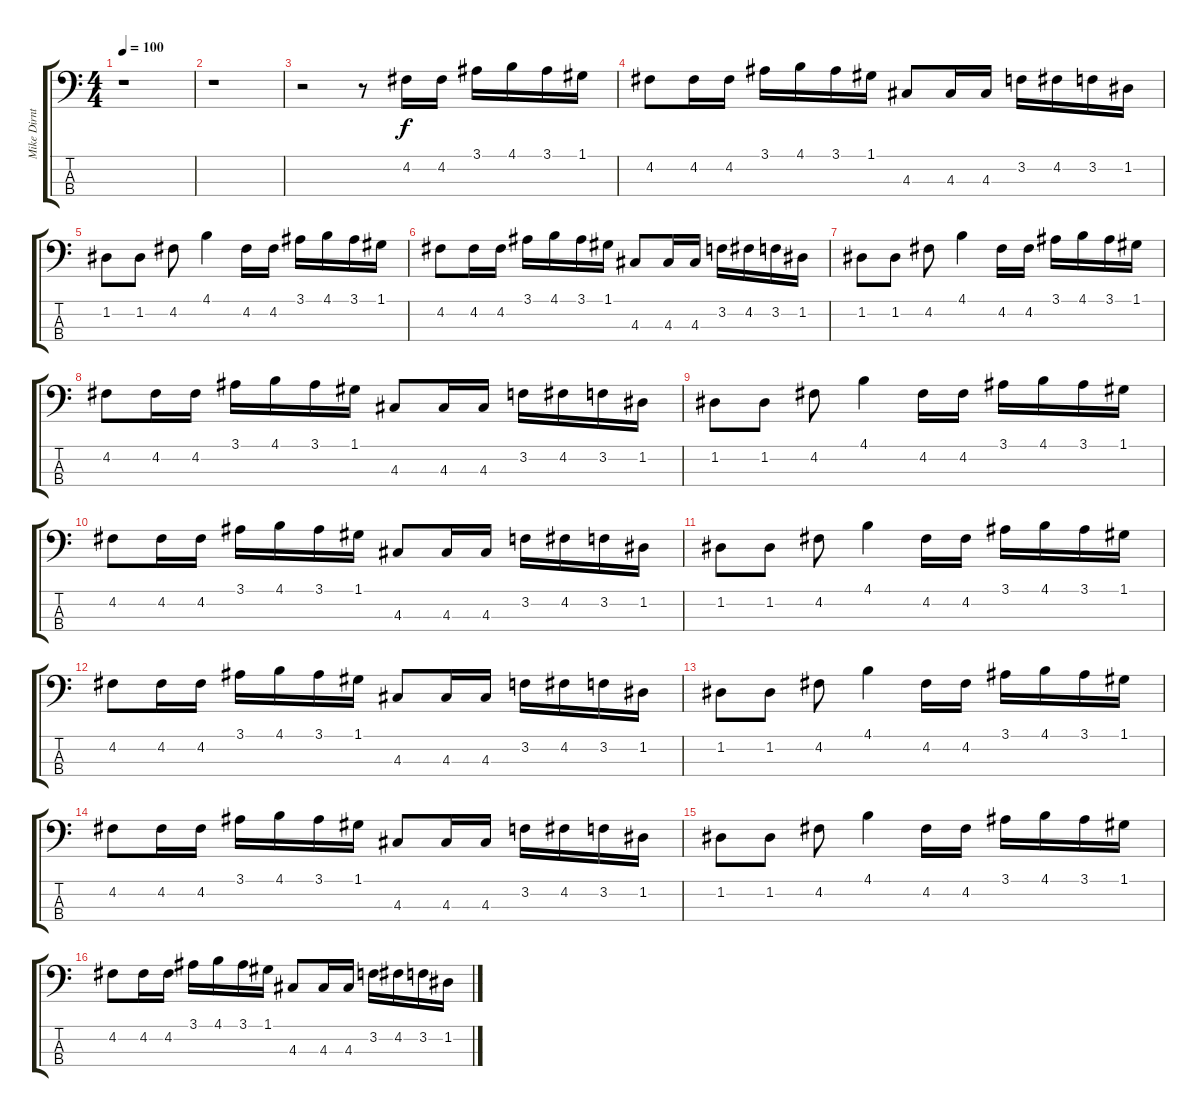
\track ("Mike Dirnt" "Mike Dirnt") {instrument electricbassfinger}
\staff {score tabs}
\tuning (G2 D2 A1 E1) {hide}
\ts (4 4)
\tempo 100
\clef f4
\ks c
r.1{dy f instrument electricbassfinger} |
r.1 |
r.2 r.8 4.2.16 4.2.16 3.1.16 4.1.16 3.1.16 1.1.16 |
4.2.8 4.2.16 4.2.16 3.1.16 4.1.16 3.1.16 1.1.16 4.3.8 4.3.16 4.3.16 3.2.16 4.2.16 3.2.16 1.2.16 |
1.2.8 1.2.8 4.2.8 4.1.4 4.2.16 4.2.16 3.1.16 4.1.16 3.1.16 1.1.16 |
4.2.8 4.2.16 4.2.16 3.1.16 4.1.16 3.1.16 1.1.16 4.3.8 4.3.16 4.3.16 3.2.16 4.2.16 3.2.16 1.2.16 |
1.2.8 1.2.8 4.2.8 4.1.4 4.2.16 4.2.16 3.1.16 4.1.16 3.1.16 1.1.16 |
4.2.8 4.2.16 4.2.16 3.1.16 4.1.16 3.1.16 1.1.16 4.3.8 4.3.16 4.3.16 3.2.16 4.2.16 3.2.16 1.2.16 |
1.2.8 1.2.8 4.2.8 4.1.4 4.2.16 4.2.16 3.1.16 4.1.16 3.1.16 1.1.16 |
4.2.8 4.2.16 4.2.16 3.1.16 4.1.16 3.1.16 1.1.16 4.3.8 4.3.16 4.3.16 3.2.16 4.2.16 3.2.16 1.2.16 |
1.2.8 1.2.8 4.2.8 4.1.4 4.2.16 4.2.16 3.1.16 4.1.16 3.1.16 1.1.16 |
4.2.8 4.2.16 4.2.16 3.1.16 4.1.16 3.1.16 1.1.16 4.3.8 4.3.16 4.3.16 3.2.16 4.2.16 3.2.16 1.2.16 |
1.2.8 1.2.8 4.2.8 4.1.4 4.2.16 4.2.16 3.1.16 4.1.16 3.1.16 1.1.16 |
4.2.8 4.2.16 4.2.16 3.1.16 4.1.16 3.1.16 1.1.16 4.3.8 4.3.16 4.3.16 3.2.16 4.2.16 3.2.16 1.2.16 |
1.2.8 1.2.8 4.2.8 4.1.4 4.2.16 4.2.16 3.1.16 4.1.16 3.1.16 1.1.16 |
4.2.8 4.2.16 4.2.16 3.1.16 4.1.16 3.1.16 1.1.16 4.3.8 4.3.16 4.3.16 3.2.16 4.2.16 3.2.16 1.2.16
